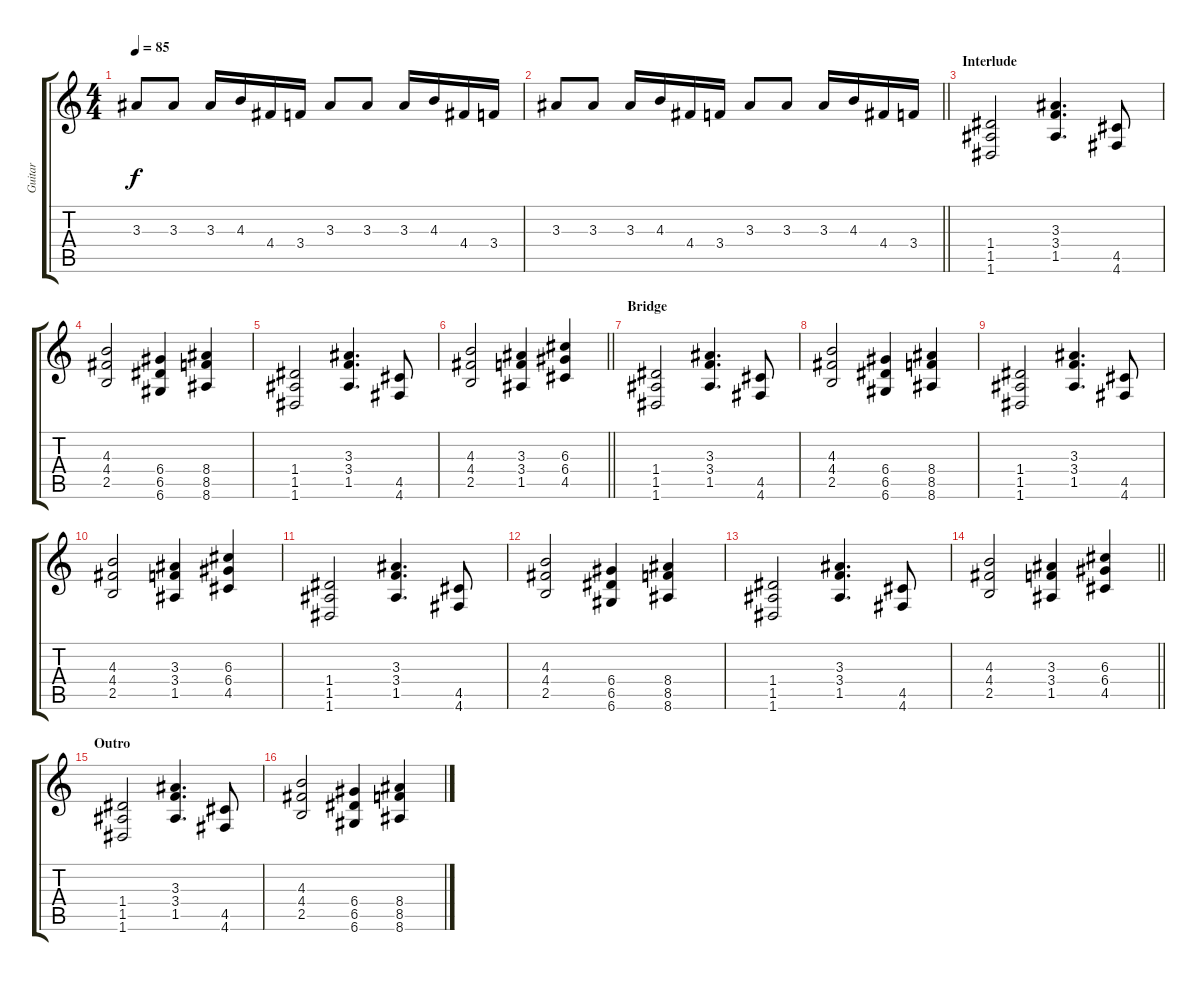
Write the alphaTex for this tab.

\track ("Guitar" "Guitar") {instrument overdrivenguitar}
\staff {score tabs}
\tuning (E4 B3 G3 D3 A2 D2) {hide}
\ts (4 4)
\tempo 85
\clef g2
\ks c
3.3.8{dy f} 3.3.8 3.3.16 4.3.16 4.4.16 3.4.16 3.3.8 3.3.8 3.3.16 4.3.16 4.4.16 3.4.16 |
\barLineRight lightlight
3.3.8 3.3.8 3.3.16 4.3.16 4.4.16 3.4.16 3.3.8 3.3.8 3.3.16 4.3.16 4.4.16 3.4.16 |
\section ("" "Interlude")
(1.4 1.5 1.6).2 (3.3 3.4 1.5).4{d} (4.5 4.6).8 |
(4.3 4.4 2.5).2 (6.4 6.5 6.6).4 (8.4 8.5 8.6).4 |
(1.4 1.5 1.6).2 (3.3 3.4 1.5).4{d} (4.5 4.6).8 |
\barLineRight lightlight
(4.3 4.4 2.5).2 (3.3 3.4 1.5).4 (6.3 6.4 4.5).4 |
\section ("" "Bridge")
(1.4 1.5 1.6).2 (3.3 3.4 1.5).4{d} (4.5 4.6).8 |
(4.3 4.4 2.5).2 (6.4 6.5 6.6).4 (8.4 8.5 8.6).4 |
(1.4 1.5 1.6).2 (3.3 3.4 1.5).4{d} (4.5 4.6).8 |
(4.3 4.4 2.5).2 (3.3 3.4 1.5).4 (6.3 6.4 4.5).4 |
(1.4 1.5 1.6).2 (3.3 3.4 1.5).4{d} (4.5 4.6).8 |
(4.3 4.4 2.5).2 (6.4 6.5 6.6).4 (8.4 8.5 8.6).4 |
(1.4 1.5 1.6).2 (3.3 3.4 1.5).4{d} (4.5 4.6).8 |
\barLineRight lightlight
(4.3 4.4 2.5).2 (3.3 3.4 1.5).4 (6.3 6.4 4.5).4 |
\section ("" "Outro")
(1.4 1.5 1.6).2 (3.3 3.4 1.5).4{d} (4.5 4.6).8 |
(4.3 4.4 2.5).2 (6.4 6.5 6.6).4 (8.4 8.5 8.6).4
